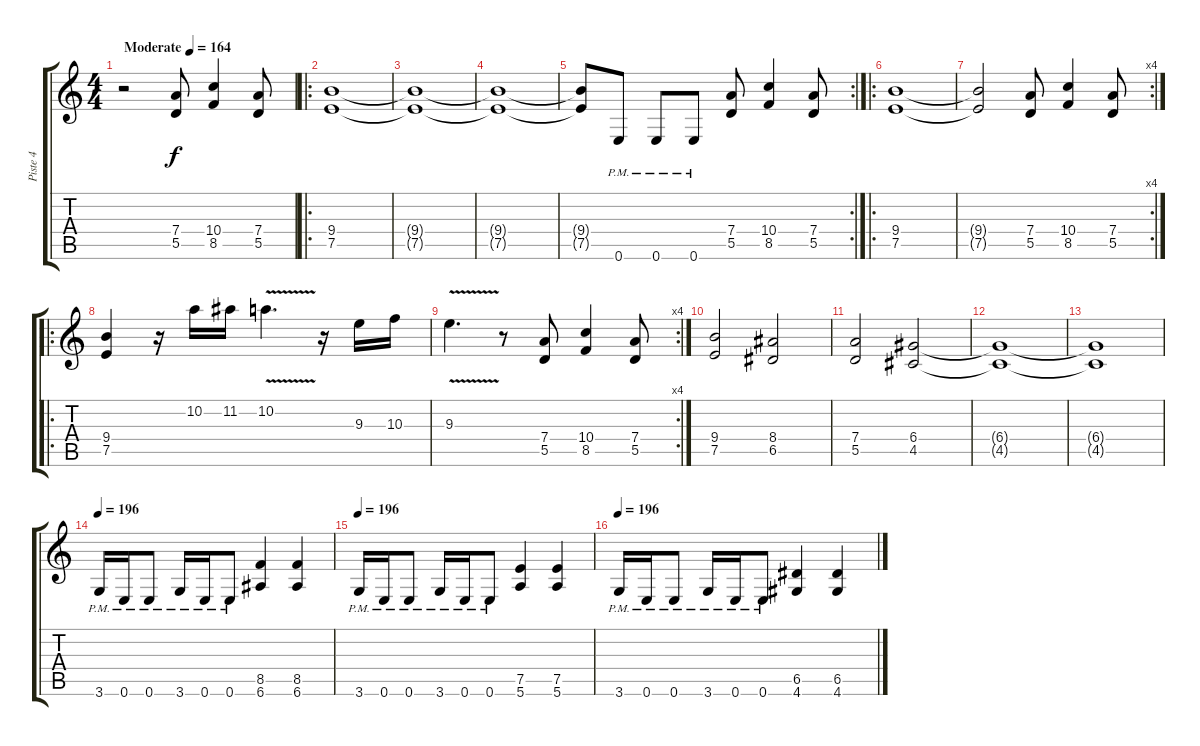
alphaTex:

\track ("Piste 4" "Piste 4") {instrument distortionguitar}
\staff {score tabs}
\tuning (E4 B3 G3 D3 A2 E2) {hide}
\ts (4 4)
\tempo (164 "Moderate")
\clef g2
\ks c
r.2{dy f instrument distortionguitar} (7.4 5.5).8 (10.4 8.5).4 (7.4 5.5).8 |
\ro
(9.4 7.5).1 |
(9.4{t} 7.5{t}).1 |
(9.4{t} 7.5{t}).1 |
\rc 2
(9.4{t} 7.5{t}).8 0.6{pm}.8 0.6{pm}.8 0.6{pm}.8 (7.4 5.5).8 (10.4 8.5).4 (7.4 5.5).8 |
\ro
(9.4 7.5).1 |
\rc 4
(9.4{t} 7.5{t}).2 (7.4 5.5).8 (10.4 8.5).4 (7.4 5.5).8 |
\ro
(9.4 7.5).4 r.16 10.2.16 11.2.16 10.2{v}.4{d} r.16 9.3.16 10.3.16 |
\rc 4
9.3{v}.4{d} r.8 (7.4 5.5).8 (10.4 8.5).4 (7.4 5.5).8 |
(9.4 7.5).2 (8.4 6.5).2 |
(7.4 5.5).2 (6.4 4.5).2 |
(6.4{t} 4.5{t}).1 |
(6.4{t} 4.5{t}).1 |
\tempo 196
3.6{pm}.16 0.6{pm}.16 0.6{pm}.8 3.6{pm}.16 0.6{pm}.16 0.6{pm}.8 (8.5 6.6).4 (8.5 6.6).4 |
\tempo 196
3.6{pm}.16 0.6{pm}.16 0.6{pm}.8 3.6{pm}.16 0.6{pm}.16 0.6{pm}.8 (7.5 5.6).4 (7.5 5.6).4 |
\tempo 196
3.6{pm}.16 0.6{pm}.16 0.6{pm}.8 3.6{pm}.16 0.6{pm}.16 0.6{pm}.8 (6.5 4.6).4 (6.5 4.6).4
